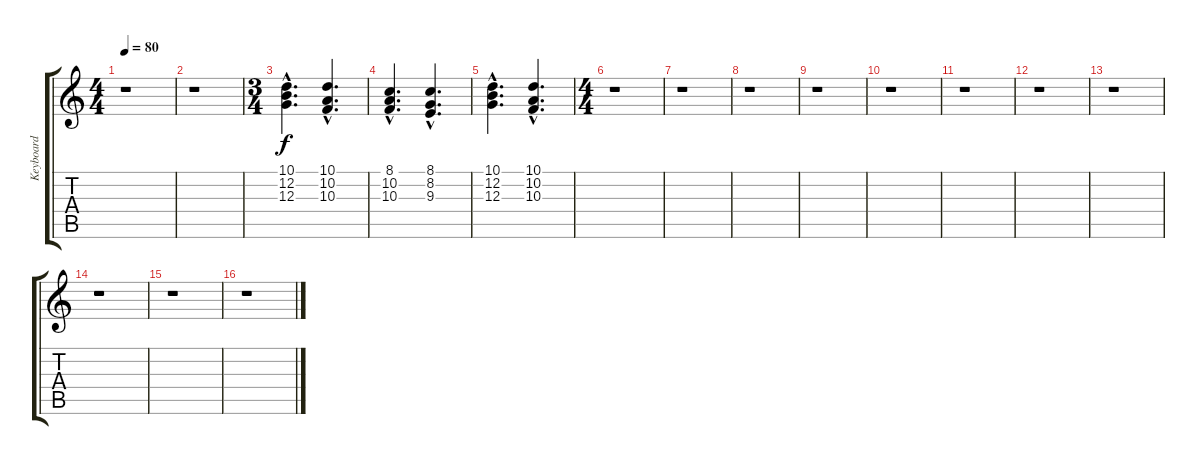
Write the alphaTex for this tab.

\track ("Keyboard" "Keyboard") {instrument churchorgan}
\staff {score tabs}
\tuning (E4 B3 G3 D3 A2 E2) {hide}
\ts (4 4)
\tempo 80
\clef g2
\ks c
r.1{dy f} |
r.1 |
\ts (3 4)
(10.1{hac} 12.2{hac} 12.3{hac}).4{d} (10.1{hac} 10.2{hac} 10.3{hac}).4{d} |
(8.1{hac} 10.2{hac} 10.3{hac}).4{d} (8.1{hac} 8.2{hac} 9.3{hac}).4{d} |
(10.1{hac} 12.2{hac} 12.3{hac}).4{d} (10.1{hac} 10.2{hac} 10.3{hac}).4{d} |
\ts (4 4)
r.1 |
r.1 |
r.1 |
r.1 |
r.1 |
r.1 |
r.1 |
r.1 |
r.1 |
r.1 |
r.1
